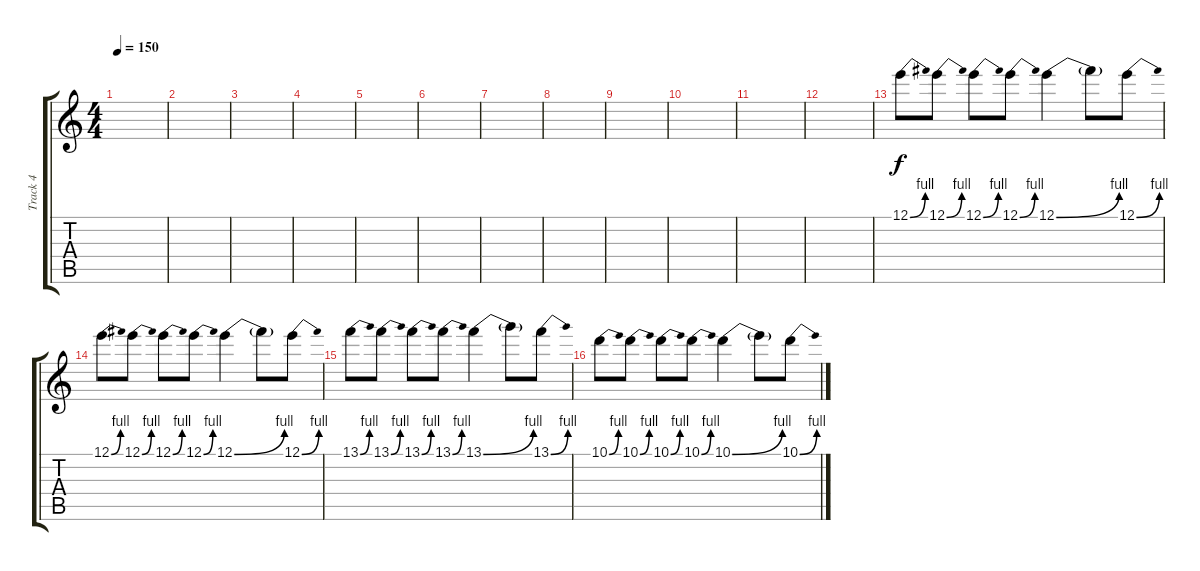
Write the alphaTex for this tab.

\track ("Track 4" "Track 4") {instrument overdrivenguitar}
\staff {score tabs}
\tuning (E4 B3 G3 D3 A2 D2) {hide}
\ts (4 4)
\tempo 150
\clef g2
\ks c
|
|
|
|
|
|
|
|
|
|
|
|
12.1{be (bend 0 0 60 4)}.8 12.1{be (bend 0 0 60 4)}.8 12.1{be (bend 0 0 60 4)}.8 12.1{be (bend 0 0 60 4)}.8 12.1{be (bend 0 0 60 4)}.4 12.1{t}.8 12.1{be (bend 0 0 60 4)}.8 |
12.1{be (bend 0 0 60 4)}.8 12.1{be (bend 0 0 60 4)}.8 12.1{be (bend 0 0 60 4)}.8 12.1{be (bend 0 0 60 4)}.8 12.1{be (bend 0 0 60 4)}.4 12.1{t}.8 12.1{be (bend 0 0 60 4)}.8 |
13.1{be (bend 0 0 60 4)}.8 13.1{be (bend 0 0 60 4)}.8 13.1{be (bend 0 0 60 4)}.8 13.1{be (bend 0 0 60 4)}.8 13.1{be (bend 0 0 60 4)}.4 13.1{t}.8 13.1{be (bend 0 0 60 4)}.8 |
10.1{be (bend 0 0 60 4)}.8 10.1{be (bend 0 0 60 4)}.8 10.1{be (bend 0 0 60 4)}.8 10.1{be (bend 0 0 60 4)}.8 10.1{be (bend 0 0 60 4)}.4 10.1{t}.8 10.1{be (bend 0 0 60 4)}.8
